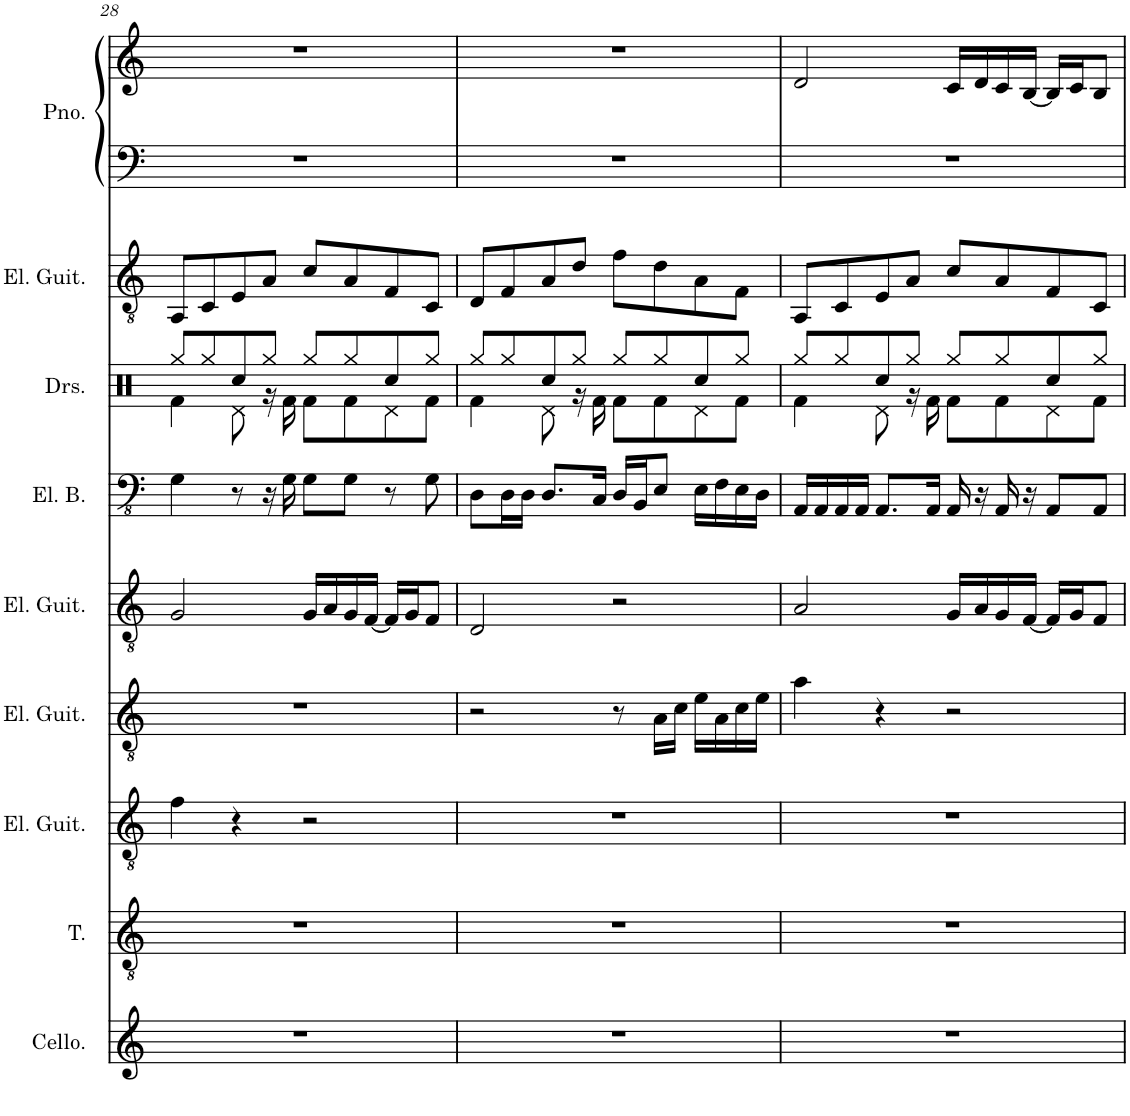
**kern	**kern	**kern	**kern	**kern	**kern	**kern	**kern	**kern	**kern
*part9	*part8	*part7	*part6	*part5	*part4	*part3	*part2	*part1	*part1
*staff10	*staff9	*staff8	*staff7	*staff6	*staff5	*staff4	*staff3	*staff2	*staff1
*I"Cello	*I"Tenor	*I"Electric Guitar	*I"Electric Guitar	*I"Electric Guitar	*I"Electric Bass	*I"Drumset	*I"Electric Guitar	*I"Piano	*
*I'Cello.	*I'T.	*I'El. Guit.	*I'El. Guit.	*I'El. Guit.	*I'El. B.	*I'Drs.	*I'El. Guit.	*I'Pno.	*
!!LO:PB:g=z
*clefG2	*clefGv2	*clefGv2	*clefGv2	*clefGv2	*clefFv4	*clefX	*clefGv2	*clefF4	*clefG2
*k[]	*k[]	*k[]	*k[]	*k[]	*k[]	*k[]	*k[]	*k[]	*k[]
*M4/4	*M4/4	*M4/4	*M4/4	*M4/4	*M4/4	*M4/4	*M4/4	*M4/4	*M4/4
=28	=28	=28	=28	=28	=28	=28	=28	=28	=28
*	*	*	*	*	*	*^	*	*	*
1r	1r	4f\	1r	2G/	4GG\	8Rgg/L	4Rf\	8AA/L	1r	1r
.	.	.	.	.	.	8Rgg/	.	8C/	.	.
.	.	4r	.	.	8r	8Rcc/	8Rd\	8E/	.	.
.	.	.	.	.	16r	8Rgg/J	16r	8A/J	.	.
.	.	.	.	.	16GG\	.	16Rf\	.	.	.
.	.	2r	.	16G/LL	8GG\L	8Rgg/L	8Rf\L	8c/L	.	.
.	.	.	.	16A/	.	.	.	.	.	.
.	.	.	.	16G/	8GG\J	8Rgg/	8Rf\	8A/	.	.
.	.	.	.	[16F/JJ	.	.	.	.	.	.
.	.	.	.	16F/LL]	8r	8Rcc/	8Rd\	8F/	.	.
.	.	.	.	16G/J	.	.	.	.	.	.
.	.	.	.	8F/J	8GG\	8Rgg/J	8Rf\J	8C/J	.	.
=29	=29	=29	=29	=29	=29	=29	=29	=29	=29	=29
1r	1r	1r	2r	2D/	8DD\L	8Rgg/L	4Rf\	8D/L	1r	1r
.	.	.	.	.	16DD\L	8Rgg/	.	8F/	.	.
.	.	.	.	.	16DD\JJ	.	.	.	.	.
.	.	.	.	.	8.DD/L	8Rcc/	8Rd\	8A/	.	.
.	.	.	.	.	.	8Rgg/J	16r	8d/J	.	.
.	.	.	.	.	16CC/Jk	.	16Rf\	.	.	.
.	.	.	8r	2r	16DD/LL	8Rgg/L	8Rf\L	8f\L	.	.
.	.	.	.	.	16BBB/J	.	.	.	.	.
.	.	.	16A\LL	.	8EE/J	8Rgg/	8Rf\	8d\	.	.
.	.	.	16c\JJ	.	.	.	.	.	.	.
.	.	.	16e\LL	.	16EE\LL	8Rcc/	8Rd\	8A\	.	.
.	.	.	16A\	.	16FF\	.	.	.	.	.
.	.	.	16c\	.	16EE\	8Rgg/J	8Rf\J	8F\J	.	.
.	.	.	16e\JJ	.	16DD\JJ	.	.	.	.	.
=30	=30	=30	=30	=30	=30	=30	=30	=30	=30	=30
1r	1r	1r	4a\	2A/	16AAA/LL	8Rgg/L	4Rf\	8AA/L	1r	2d/
.	.	.	.	.	16AAA/	.	.	.	.	.
.	.	.	.	.	16AAA/	8Rgg/	.	8C/	.	.
.	.	.	.	.	16AAA/JJ	.	.	.	.	.
.	.	.	4r	.	8.AAA/L	8Rcc/	8Rd\	8E/	.	.
.	.	.	.	.	.	8Rgg/J	16r	8A/J	.	.
.	.	.	.	.	16AAA/Jk	.	16Rf\	.	.	.
.	.	.	2r	16G/LL	16AAA/	8Rgg/L	8Rf\L	8c/L	.	16c/LL
.	.	.	.	16A/	16r	.	.	.	.	16d/
.	.	.	.	16G/	16AAA/	8Rgg/	8Rf\	8A/	.	16c/
.	.	.	.	[16F/JJ	16r	.	.	.	.	[16B/JJ
.	.	.	.	16F/LL]	8AAA/L	8Rcc/	8Rd\	8F/	.	16B/LL]
.	.	.	.	16G/J	.	.	.	.	.	16c/J
.	.	.	.	8F/J	8AAA/J	8Rgg/J	8Rf\J	8C/J	.	8B/J
*	*	*	*	*	*	*v	*v	*	*	*
=	=	=	=	=	=	=	=	=	=
*-	*-	*-	*-	*-	*-	*-	*-	*-	*-
